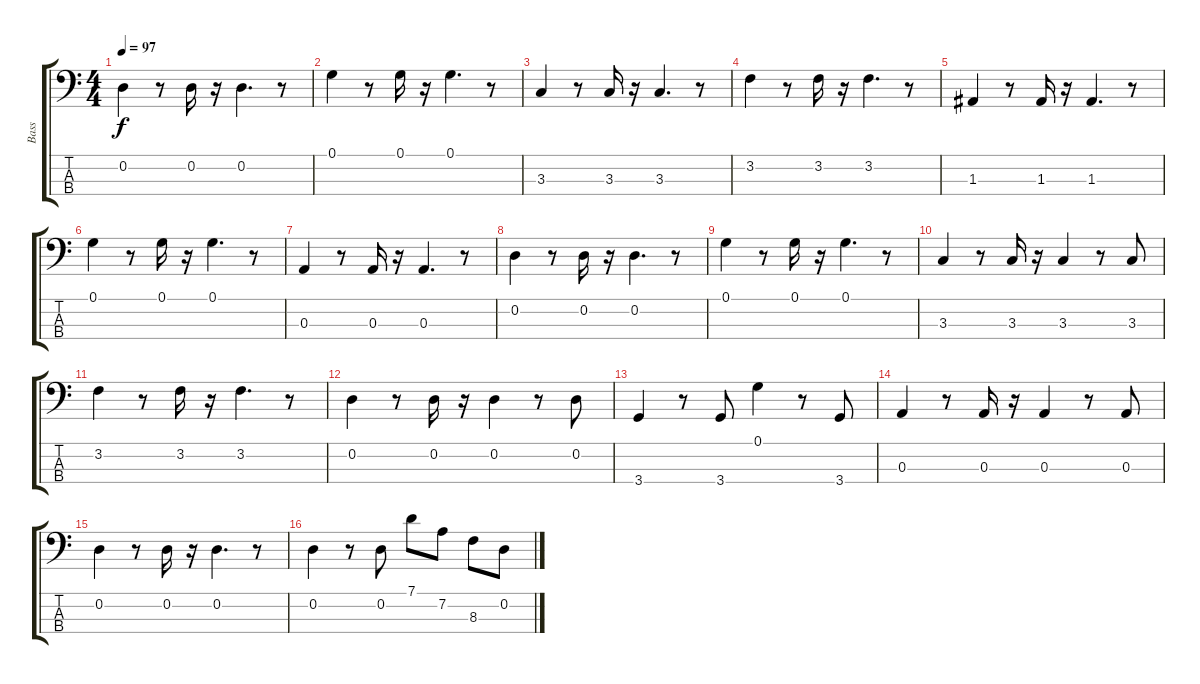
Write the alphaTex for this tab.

\track ("Bass" "Bass") {instrument fretlessbass}
\staff {score tabs}
\tuning (G2 D2 A1 E1) {hide}
\ts (4 4)
\tempo 97
\clef f4
\ks c
0.2.4{dy f} r.8 0.2.16 r.16 0.2.4{d} r.8 |
0.1.4 r.8 0.1.16 r.16 0.1.4{d} r.8 |
3.3.4 r.8 3.3.16 r.16 3.3.4{d} r.8 |
3.2.4 r.8 3.2.16 r.16 3.2.4{d} r.8 |
1.3.4 r.8 1.3.16 r.16 1.3.4{d} r.8 |
0.1.4 r.8 0.1.16 r.16 0.1.4{d} r.8 |
0.3.4 r.8 0.3.16 r.16 0.3.4{d} r.8 |
0.2.4 r.8 0.2.16 r.16 0.2.4{d} r.8 |
0.1.4 r.8 0.1.16 r.16 0.1.4{d} r.8 |
3.3.4 r.8 3.3.16 r.16 3.3.4 r.8 3.3.8 |
3.2.4 r.8 3.2.16 r.16 3.2.4{d} r.8 |
0.2.4 r.8 0.2.16 r.16 0.2.4 r.8 0.2.8 |
3.4.4 r.8 3.4.8 0.1.4 r.8 3.4.8 |
0.3.4 r.8 0.3.16 r.16 0.3.4 r.8 0.3.8 |
0.2.4 r.8 0.2.16 r.16 0.2.4{d} r.8 |
0.2.4 r.8 0.2.8 7.1.8 7.2.8 8.3.8 0.2.8
